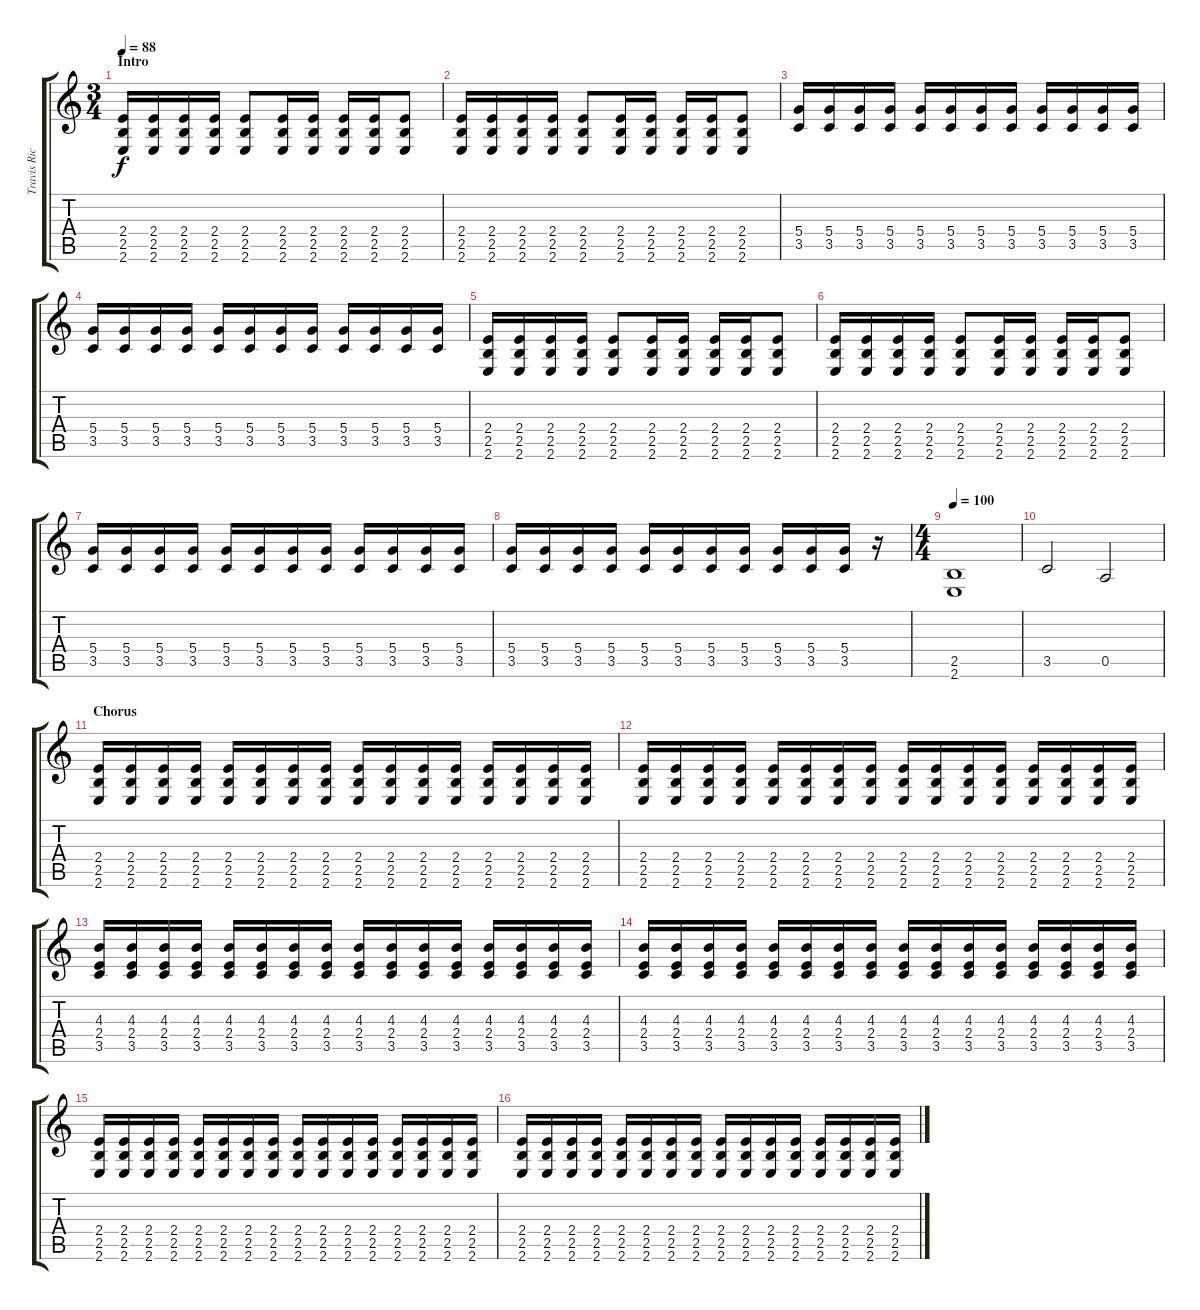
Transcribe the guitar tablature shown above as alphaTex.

\track ("Travis Richter (Guitar)" "Travis Ric") {instrument distortionguitar}
\staff {score tabs}
\tuning (E4 B3 G3 D3 A2 D2) {hide}
\ts (3 4)
\section ("" "Intro")
\tempo 88
\clef g2
\ks c
(2.4 2.5 2.6).16{dy f instrument distortionguitar} (2.4 2.5 2.6).16 (2.4 2.5 2.6).16 (2.4 2.5 2.6).16 (2.4 2.5 2.6).8 (2.4 2.5 2.6).16 (2.4 2.5 2.6).16 (2.4 2.5 2.6).16 (2.4 2.5 2.6).16 (2.4 2.5 2.6).8 |
(2.4 2.5 2.6).16 (2.4 2.5 2.6).16 (2.4 2.5 2.6).16 (2.4 2.5 2.6).16 (2.4 2.5 2.6).8 (2.4 2.5 2.6).16 (2.4 2.5 2.6).16 (2.4 2.5 2.6).16 (2.4 2.5 2.6).16 (2.4 2.5 2.6).8 |
(5.4 3.5).16 (5.4 3.5).16 (5.4 3.5).16 (5.4 3.5).16 (5.4 3.5).16 (5.4 3.5).16 (5.4 3.5).16 (5.4 3.5).16 (5.4 3.5).16 (5.4 3.5).16 (5.4 3.5).16 (5.4 3.5).16 |
(5.4 3.5).16 (5.4 3.5).16 (5.4 3.5).16 (5.4 3.5).16 (5.4 3.5).16 (5.4 3.5).16 (5.4 3.5).16 (5.4 3.5).16 (5.4 3.5).16 (5.4 3.5).16 (5.4 3.5).16 (5.4 3.5).16 |
(2.4 2.5 2.6).16 (2.4 2.5 2.6).16 (2.4 2.5 2.6).16 (2.4 2.5 2.6).16 (2.4 2.5 2.6).8 (2.4 2.5 2.6).16 (2.4 2.5 2.6).16 (2.4 2.5 2.6).16 (2.4 2.5 2.6).16 (2.4 2.5 2.6).8 |
(2.4 2.5 2.6).16 (2.4 2.5 2.6).16 (2.4 2.5 2.6).16 (2.4 2.5 2.6).16 (2.4 2.5 2.6).8 (2.4 2.5 2.6).16 (2.4 2.5 2.6).16 (2.4 2.5 2.6).16 (2.4 2.5 2.6).16 (2.4 2.5 2.6).8 |
(5.4 3.5).16 (5.4 3.5).16 (5.4 3.5).16 (5.4 3.5).16 (5.4 3.5).16 (5.4 3.5).16 (5.4 3.5).16 (5.4 3.5).16 (5.4 3.5).16 (5.4 3.5).16 (5.4 3.5).16 (5.4 3.5).16 |
(5.4 3.5).16 (5.4 3.5).16 (5.4 3.5).16 (5.4 3.5).16 (5.4 3.5).16 (5.4 3.5).16 (5.4 3.5).16 (5.4 3.5).16 (5.4 3.5).16 (5.4 3.5).16 (5.4 3.5).16 r.16 |
\ts (4 4)
\tempo 100
(2.5 2.6).1 |
3.5.2 0.5.2 |
\section ("" "Chorus")
(2.4 2.5 2.6).16 (2.4 2.5 2.6).16 (2.4 2.5 2.6).16 (2.4 2.5 2.6).16 (2.4 2.5 2.6).16 (2.4 2.5 2.6).16 (2.4 2.5 2.6).16 (2.4 2.5 2.6).16 (2.4 2.5 2.6).16 (2.4 2.5 2.6).16 (2.4 2.5 2.6).16 (2.4 2.5 2.6).16 (2.4 2.5 2.6).16 (2.4 2.5 2.6).16 (2.4 2.5 2.6).16 (2.4 2.5 2.6).16 |
(2.4 2.5 2.6).16 (2.4 2.5 2.6).16 (2.4 2.5 2.6).16 (2.4 2.5 2.6).16 (2.4 2.5 2.6).16 (2.4 2.5 2.6).16 (2.4 2.5 2.6).16 (2.4 2.5 2.6).16 (2.4 2.5 2.6).16 (2.4 2.5 2.6).16 (2.4 2.5 2.6).16 (2.4 2.5 2.6).16 (2.4 2.5 2.6).16 (2.4 2.5 2.6).16 (2.4 2.5 2.6).16 (2.4 2.5 2.6).16 |
(4.3 2.4 3.5).16 (4.3 2.4 3.5).16 (4.3 2.4 3.5).16 (4.3 2.4 3.5).16 (4.3 2.4 3.5).16 (4.3 2.4 3.5).16 (4.3 2.4 3.5).16 (4.3 2.4 3.5).16 (4.3 2.4 3.5).16 (4.3 2.4 3.5).16 (4.3 2.4 3.5).16 (4.3 2.4 3.5).16 (4.3 2.4 3.5).16 (4.3 2.4 3.5).16 (4.3 2.4 3.5).16 (4.3 2.4 3.5).16 |
(4.3 2.4 3.5).16 (4.3 2.4 3.5).16 (4.3 2.4 3.5).16 (4.3 2.4 3.5).16 (4.3 2.4 3.5).16 (4.3 2.4 3.5).16 (4.3 2.4 3.5).16 (4.3 2.4 3.5).16 (4.3 2.4 3.5).16 (4.3 2.4 3.5).16 (4.3 2.4 3.5).16 (4.3 2.4 3.5).16 (4.3 2.4 3.5).16 (4.3 2.4 3.5).16 (4.3 2.4 3.5).16 (4.3 2.4 3.5).16 |
(2.4 2.5 2.6).16 (2.4 2.5 2.6).16 (2.4 2.5 2.6).16 (2.4 2.5 2.6).16 (2.4 2.5 2.6).16 (2.4 2.5 2.6).16 (2.4 2.5 2.6).16 (2.4 2.5 2.6).16 (2.4 2.5 2.6).16 (2.4 2.5 2.6).16 (2.4 2.5 2.6).16 (2.4 2.5 2.6).16 (2.4 2.5 2.6).16 (2.4 2.5 2.6).16 (2.4 2.5 2.6).16 (2.4 2.5 2.6).16 |
(2.4 2.5 2.6).16 (2.4 2.5 2.6).16 (2.4 2.5 2.6).16 (2.4 2.5 2.6).16 (2.4 2.5 2.6).16 (2.4 2.5 2.6).16 (2.4 2.5 2.6).16 (2.4 2.5 2.6).16 (2.4 2.5 2.6).16 (2.4 2.5 2.6).16 (2.4 2.5 2.6).16 (2.4 2.5 2.6).16 (2.4 2.5 2.6).16 (2.4 2.5 2.6).16 (2.4 2.5 2.6).16 (2.4 2.5 2.6).16
